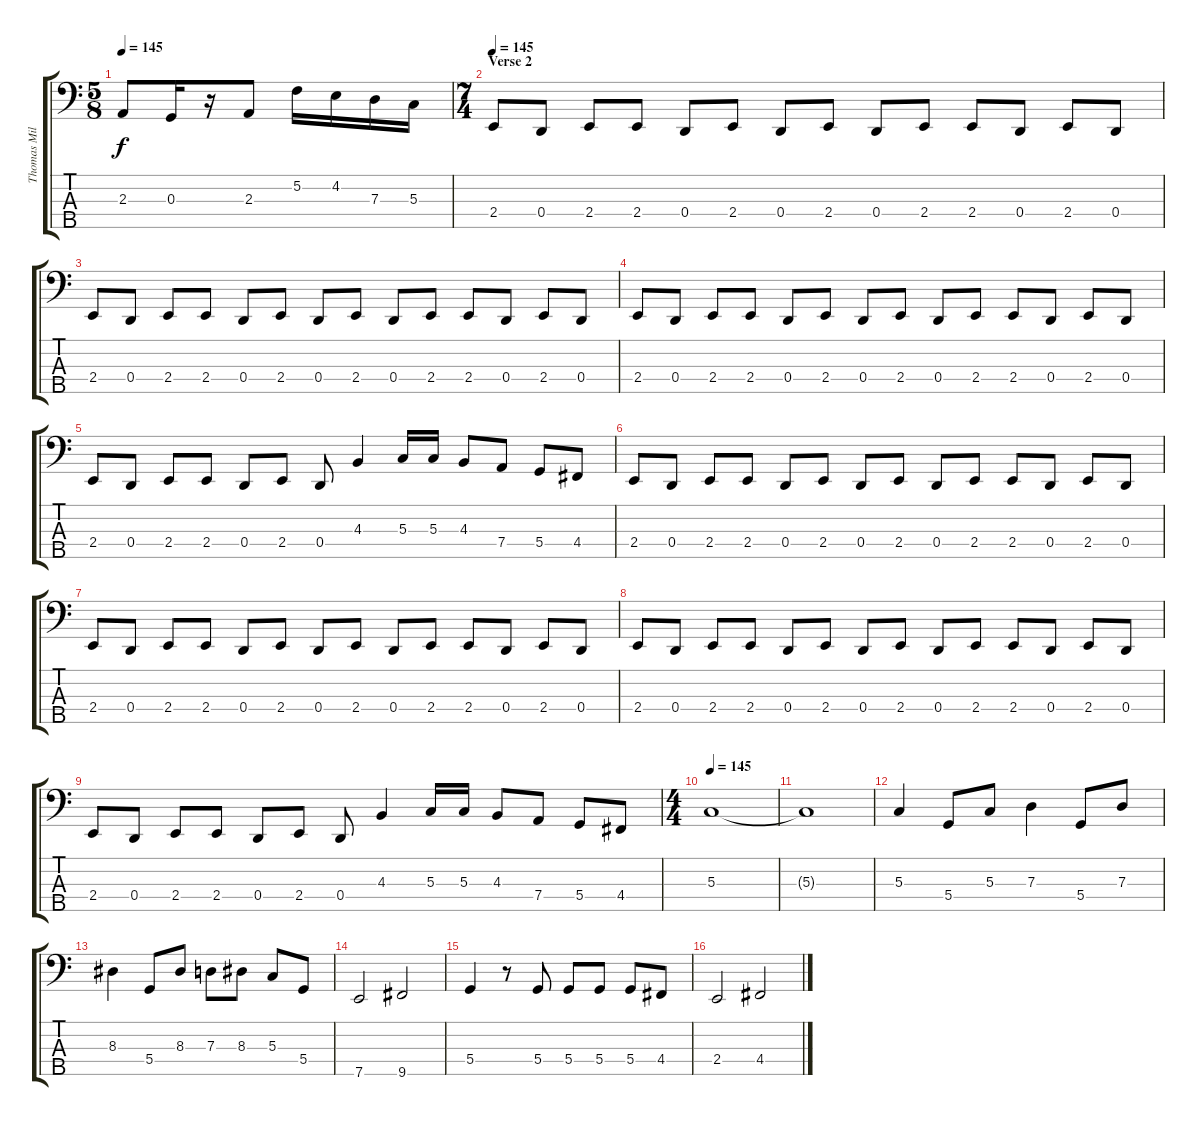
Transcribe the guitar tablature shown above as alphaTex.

\track ("Thomas Miller" "Thomas Mil") {instrument electricbassfinger}
\staff {score tabs}
\tuning (F2 C2 G1 D1 A0) {hide}
\ts (5 8)
\tempo 145
\clef f4
\ks c
2.3.8{dy f} 0.3.16 r.16 2.3.8 5.2.16 4.2.16 7.3.16 5.3.16 |
\ts (7 4)
\section ("" "Verse 2")
\tempo 145
2.4.8 0.4.8 2.4.8 2.4.8 0.4.8 2.4.8 0.4.8 2.4.8 0.4.8 2.4.8 2.4.8 0.4.8 2.4.8 0.4.8 |
2.4.8 0.4.8 2.4.8 2.4.8 0.4.8 2.4.8 0.4.8 2.4.8 0.4.8 2.4.8 2.4.8 0.4.8 2.4.8 0.4.8 |
2.4.8 0.4.8 2.4.8 2.4.8 0.4.8 2.4.8 0.4.8 2.4.8 0.4.8 2.4.8 2.4.8 0.4.8 2.4.8 0.4.8 |
2.4.8 0.4.8 2.4.8 2.4.8 0.4.8 2.4.8 0.4.8 4.3.4 5.3.16 5.3.16 4.3.8 7.4.8 5.4.8 4.4.8 |
2.4.8 0.4.8 2.4.8 2.4.8 0.4.8 2.4.8 0.4.8 2.4.8 0.4.8 2.4.8 2.4.8 0.4.8 2.4.8 0.4.8 |
2.4.8 0.4.8 2.4.8 2.4.8 0.4.8 2.4.8 0.4.8 2.4.8 0.4.8 2.4.8 2.4.8 0.4.8 2.4.8 0.4.8 |
2.4.8 0.4.8 2.4.8 2.4.8 0.4.8 2.4.8 0.4.8 2.4.8 0.4.8 2.4.8 2.4.8 0.4.8 2.4.8 0.4.8 |
2.4.8 0.4.8 2.4.8 2.4.8 0.4.8 2.4.8 0.4.8 4.3.4 5.3.16 5.3.16 4.3.8 7.4.8 5.4.8 4.4.8 |
\ts (4 4)
\tempo 145
5.3.1 |
5.3{t}.1 |
5.3.4 5.4.8 5.3.8 7.3.4 5.4.8 7.3.8 |
8.3.4 5.4.8 8.3.8 7.3.8 8.3.8 5.3.8 5.4.8 |
7.5.2 9.5.2 |
5.4.4 r.8 5.4.8 5.4.8 5.4.8 5.4.8 4.4.8 |
2.4.2 4.4.2
